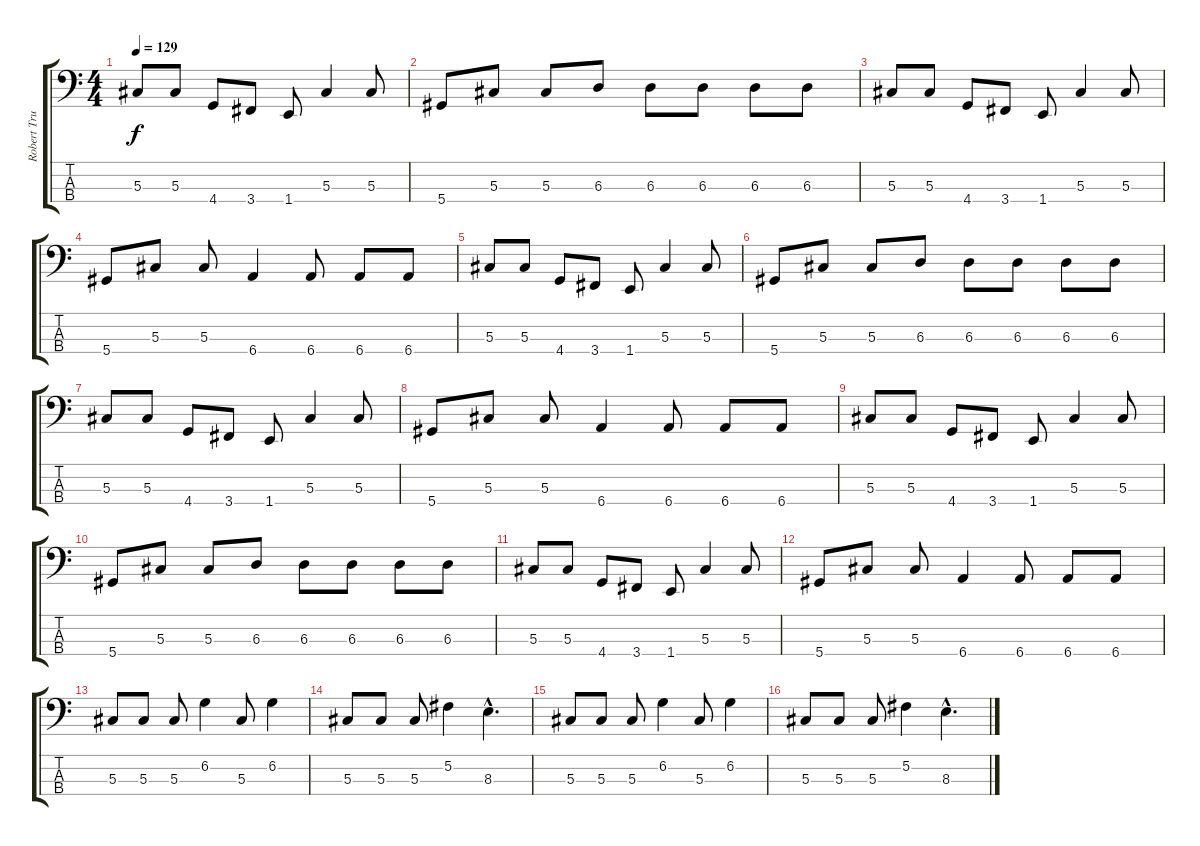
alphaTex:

\track ("Robert Trujillo" "Robert Tru") {instrument electricbasspick}
\staff {score tabs}
\tuning (Gb2 Db2 Ab1 Eb1) {hide}
\ts (4 4)
\tempo 129
\clef f4
\ks c
5.3.8{dy f} 5.3.8 4.4.8 3.4.8 1.4.8 5.3.4 5.3.8 |
5.4.8 5.3.8 5.3.8 6.3.8 6.3.8 6.3.8 6.3.8 6.3.8 |
5.3.8 5.3.8 4.4.8 3.4.8 1.4.8 5.3.4 5.3.8 |
5.4.8 5.3.8 5.3.8 6.4.4 6.4.8 6.4.8 6.4.8 |
5.3.8 5.3.8 4.4.8 3.4.8 1.4.8 5.3.4 5.3.8 |
5.4.8 5.3.8 5.3.8 6.3.8 6.3.8 6.3.8 6.3.8 6.3.8 |
5.3.8 5.3.8 4.4.8 3.4.8 1.4.8 5.3.4 5.3.8 |
5.4.8 5.3.8 5.3.8 6.4.4 6.4.8 6.4.8 6.4.8 |
5.3.8 5.3.8 4.4.8 3.4.8 1.4.8 5.3.4 5.3.8 |
5.4.8 5.3.8 5.3.8 6.3.8 6.3.8 6.3.8 6.3.8 6.3.8 |
5.3.8 5.3.8 4.4.8 3.4.8 1.4.8 5.3.4 5.3.8 |
5.4.8 5.3.8 5.3.8 6.4.4 6.4.8 6.4.8 6.4.8 |
5.3.8 5.3.8 5.3.8 6.2.4 5.3.8 6.2.4 |
5.3.8 5.3.8 5.3.8 5.2.4 8.3{hac}.4{d} |
5.3.8 5.3.8 5.3.8 6.2.4 5.3.8 6.2.4 |
5.3.8 5.3.8 5.3.8 5.2.4 8.3{hac}.4{d}
